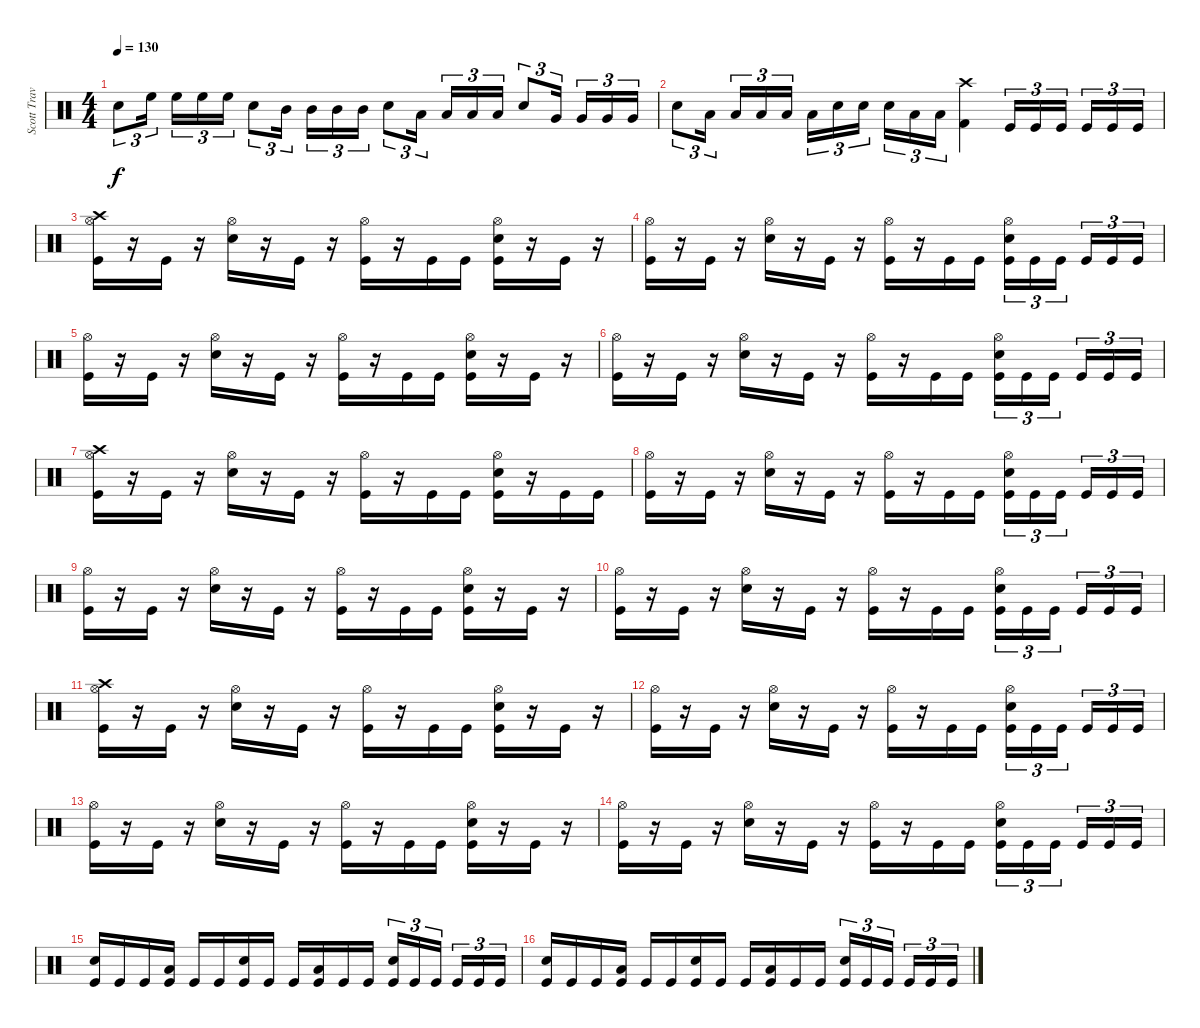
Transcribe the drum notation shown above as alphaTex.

\track ("Scott Travis (Drums)" "Scott Trav") {instrument percussion}
\staff {score}
\articulation defaults
\ts (4 4)
\tempo 130
\clef neutral
\ks c "Snare (hit) 2".8{tu (3 2) dy f} "High Floor Tom (hit)".16{tu (3 2)} "High Floor Tom (hit)".16{tu (3 2)} "High Floor Tom (hit)".16{tu (3 2)} "High Floor Tom (hit)".16{tu (3 2)} "Snare (hit) 2".8{tu (3 2)} "Mid Tom (hit)".16{tu (3 2)} "Mid Tom (hit)".16{tu (3 2)} "Mid Tom (hit)".16{tu (3 2)} "Mid Tom (hit)".16{tu (3 2)} "Snare (hit) 2".8{tu (3 2)} "Low Tom (hit)".16{tu (3 2)} "Low Tom (hit)".16{tu (3 2)} "Low Tom (hit)".16{tu (3 2)} "Low Tom (hit)".16{tu (3 2)} "Snare (hit) 2".8{tu (3 2)} "Very Low Tom (hit)".16{tu (3 2)} "Very Low Tom (hit)".16{tu (3 2)} "Very Low Tom (hit)".16{tu (3 2)} "Very Low Tom (hit)".16{tu (3 2)}
|
"Snare (hit) 2".8{tu (3 2)} "Low Floor Tom (hit)".16{tu (3 2)} "Low Floor Tom (hit)".16{tu (3 2)} "Low Floor Tom (hit)".16{tu (3 2)} "Low Floor Tom (hit)".16{tu (3 2)} "Low Floor Tom (hit)".16{tu (3 2)} "Snare (hit) 2".16{tu (3 2)} "Snare (hit) 2".16{tu (3 2)} "Snare (hit) 2".16{tu (3 2)} "Low Tom (hit)".16{tu (3 2)} "Low Tom (hit)".16{tu (3 2)} ("Crash high (hit)" "Kick (hit) 2").4 "Kick (hit)".16{tu (3 2)} "Kick (hit)".16{tu (3 2)} "Kick (hit)".16{tu (3 2)} "Kick (hit)".16{tu (3 2)} "Kick (hit)".16{tu (3 2)} "Kick (hit)".16{tu (3 2)} |
("Crash high (hit)" "Hi-Hat (open)" "Kick (hit)").16 r.16 "Kick (hit)".16 r.16 ("Hi-Hat (open)" "Snare (hit) 2").16 r.16 "Kick (hit)".16 r.16 ("Hi-Hat (open)" "Kick (hit)").16 r.16 "Kick (hit)".16 "Kick (hit)".16 ("Hi-Hat (open)" "Snare (hit) 2" "Kick (hit)").16 r.16 "Kick (hit)".16 r.16 |
("Hi-Hat (open)" "Kick (hit)").16 r.16 "Kick (hit)".16 r.16 ("Hi-Hat (open)" "Snare (hit) 2").16 r.16 "Kick (hit)".16 r.16 ("Hi-Hat (open)" "Kick (hit)").16 r.16 "Kick (hit)".16 "Kick (hit)".16 ("Hi-Hat (open)" "Snare (hit) 2" "Kick (hit)").16{tu (3 2)} "Kick (hit)".16{tu (3 2)} "Kick (hit)".16{tu (3 2)} "Kick (hit)".16{tu (3 2)} "Kick (hit)".16{tu (3 2)} "Kick (hit)".16{tu (3 2)} |
("Hi-Hat (open)" "Kick (hit)").16 r.16 "Kick (hit)".16 r.16 ("Hi-Hat (open)" "Snare (hit) 2").16 r.16 "Kick (hit)".16 r.16 ("Hi-Hat (open)" "Kick (hit)").16 r.16 "Kick (hit)".16 "Kick (hit)".16 ("Hi-Hat (open)" "Snare (hit) 2" "Kick (hit)").16 r.16 "Kick (hit)".16 r.16 |
("Hi-Hat (open)" "Kick (hit)").16 r.16 "Kick (hit)".16 r.16 ("Hi-Hat (open)" "Snare (hit) 2").16 r.16 "Kick (hit)".16 r.16 ("Hi-Hat (open)" "Kick (hit)").16 r.16 "Kick (hit)".16 "Kick (hit)".16 ("Hi-Hat (open)" "Snare (hit) 2" "Kick (hit)").16{tu (3 2)} "Kick (hit)".16{tu (3 2)} "Kick (hit)".16{tu (3 2)} "Kick (hit)".16{tu (3 2)} "Kick (hit)".16{tu (3 2)} "Kick (hit)".16{tu (3 2)} |
("Crash high (hit)" "Hi-Hat (open)" "Kick (hit)").16 r.16 "Kick (hit)".16 r.16 ("Hi-Hat (open)" "Snare (hit) 2").16 r.16 "Kick (hit)".16 r.16 ("Hi-Hat (open)" "Kick (hit)").16 r.16 "Kick (hit)".16 "Kick (hit)".16 ("Hi-Hat (open)" "Snare (hit) 2" "Kick (hit)").16 r.16 "Kick (hit)".16 "Kick (hit)".16 |
("Hi-Hat (open)" "Kick (hit)").16 r.16 "Kick (hit)".16 r.16 ("Hi-Hat (open)" "Snare (hit) 2").16 r.16 "Kick (hit)".16 r.16 ("Hi-Hat (open)" "Kick (hit)").16 r.16 "Kick (hit)".16 "Kick (hit)".16 ("Hi-Hat (open)" "Snare (hit) 2" "Kick (hit)").16{tu (3 2)} "Kick (hit)".16{tu (3 2)} "Kick (hit)".16{tu (3 2)} "Kick (hit)".16{tu (3 2)} "Kick (hit)".16{tu (3 2)} "Kick (hit)".16{tu (3 2)} |
("Hi-Hat (open)" "Kick (hit)").16 r.16 "Kick (hit)".16 r.16 ("Hi-Hat (open)" "Snare (hit) 2").16 r.16 "Kick (hit)".16 r.16 ("Hi-Hat (open)" "Kick (hit)").16 r.16 "Kick (hit)".16 "Kick (hit)".16 ("Hi-Hat (open)" "Snare (hit) 2" "Kick (hit)").16 r.16 "Kick (hit)".16 r.16 |
("Hi-Hat (open)" "Kick (hit)").16 r.16 "Kick (hit)".16 r.16 ("Hi-Hat (open)" "Snare (hit) 2").16 r.16 "Kick (hit)".16 r.16 ("Hi-Hat (open)" "Kick (hit)").16 r.16 "Kick (hit)".16 "Kick (hit)".16 ("Hi-Hat (open)" "Snare (hit) 2" "Kick (hit)").16{tu (3 2)} "Kick (hit)".16{tu (3 2)} "Kick (hit)".16{tu (3 2)} "Kick (hit)".16{tu (3 2)} "Kick (hit)".16{tu (3 2)} "Kick (hit)".16{tu (3 2)} |
("Crash high (hit)" "Hi-Hat (open)" "Kick (hit)").16 r.16 "Kick (hit)".16 r.16 ("Hi-Hat (open)" "Snare (hit) 2").16 r.16 "Kick (hit)".16 r.16 ("Hi-Hat (open)" "Kick (hit)").16 r.16 "Kick (hit)".16 "Kick (hit)".16 ("Hi-Hat (open)" "Snare (hit) 2" "Kick (hit)").16 r.16 "Kick (hit)".16 r.16 |
("Hi-Hat (open)" "Kick (hit)").16 r.16 "Kick (hit)".16 r.16 ("Hi-Hat (open)" "Snare (hit) 2").16 r.16 "Kick (hit)".16 r.16 ("Hi-Hat (open)" "Kick (hit)").16 r.16 "Kick (hit)".16 "Kick (hit)".16 ("Hi-Hat (open)" "Snare (hit) 2" "Kick (hit)").16{tu (3 2)} "Kick (hit)".16{tu (3 2)} "Kick (hit)".16{tu (3 2)} "Kick (hit)".16{tu (3 2)} "Kick (hit)".16{tu (3 2)} "Kick (hit)".16{tu (3 2)} |
("Hi-Hat (open)" "Kick (hit)").16 r.16 "Kick (hit)".16 r.16 ("Hi-Hat (open)" "Snare (hit) 2").16 r.16 "Kick (hit)".16 r.16 ("Hi-Hat (open)" "Kick (hit)").16 r.16 "Kick (hit)".16 "Kick (hit)".16 ("Hi-Hat (open)" "Snare (hit) 2" "Kick (hit)").16 r.16 "Kick (hit)".16 r.16 |
("Hi-Hat (open)" "Kick (hit)").16 r.16 "Kick (hit)".16 r.16 ("Hi-Hat (open)" "Snare (hit) 2").16 r.16 "Kick (hit)".16 r.16 ("Hi-Hat (open)" "Kick (hit)").16 r.16 "Kick (hit)".16 "Kick (hit)".16 ("Hi-Hat (open)" "Snare (hit) 2" "Kick (hit)").16{tu (3 2)} "Kick (hit)".16{tu (3 2)} "Kick (hit)".16{tu (3 2)} "Kick (hit)".16{tu (3 2)} "Kick (hit)".16{tu (3 2)} "Kick (hit)".16{tu (3 2)} |
("Snare (hit) 2" "Kick (hit)").16 "Kick (hit)".16 "Kick (hit)".16 ("Low Floor Tom (hit)" "Kick (hit)").16 "Kick (hit)".16 "Kick (hit)".16 ("Snare (hit) 2" "Kick (hit)").16 "Kick (hit)".16 "Kick (hit)".16 ("Low Floor Tom (hit)" "Kick (hit)").16 "Kick (hit)".16 "Kick (hit)".16 ("Snare (hit) 2" "Kick (hit)").16{tu (3 2)} "Kick (hit)".16{tu (3 2)} "Kick (hit)".16{tu (3 2)} "Kick (hit)".16{tu (3 2)} "Kick (hit)".16{tu (3 2)} "Kick (hit)".16{tu (3 2)} |
("Snare (hit) 2" "Kick (hit)").16 "Kick (hit)".16 "Kick (hit)".16 ("Low Floor Tom (hit)" "Kick (hit)").16 "Kick (hit)".16 "Kick (hit)".16 ("Snare (hit) 2" "Kick (hit)").16 "Kick (hit)".16 "Kick (hit)".16 ("Low Floor Tom (hit)" "Kick (hit)").16 "Kick (hit)".16 "Kick (hit)".16 ("Snare (hit) 2" "Kick (hit)").16{tu (3 2)} "Kick (hit)".16{tu (3 2)} "Kick (hit)".16{tu (3 2)} "Kick (hit)".16{tu (3 2)} "Kick (hit)".16{tu (3 2)} "Kick (hit)".16{tu (3 2)}
